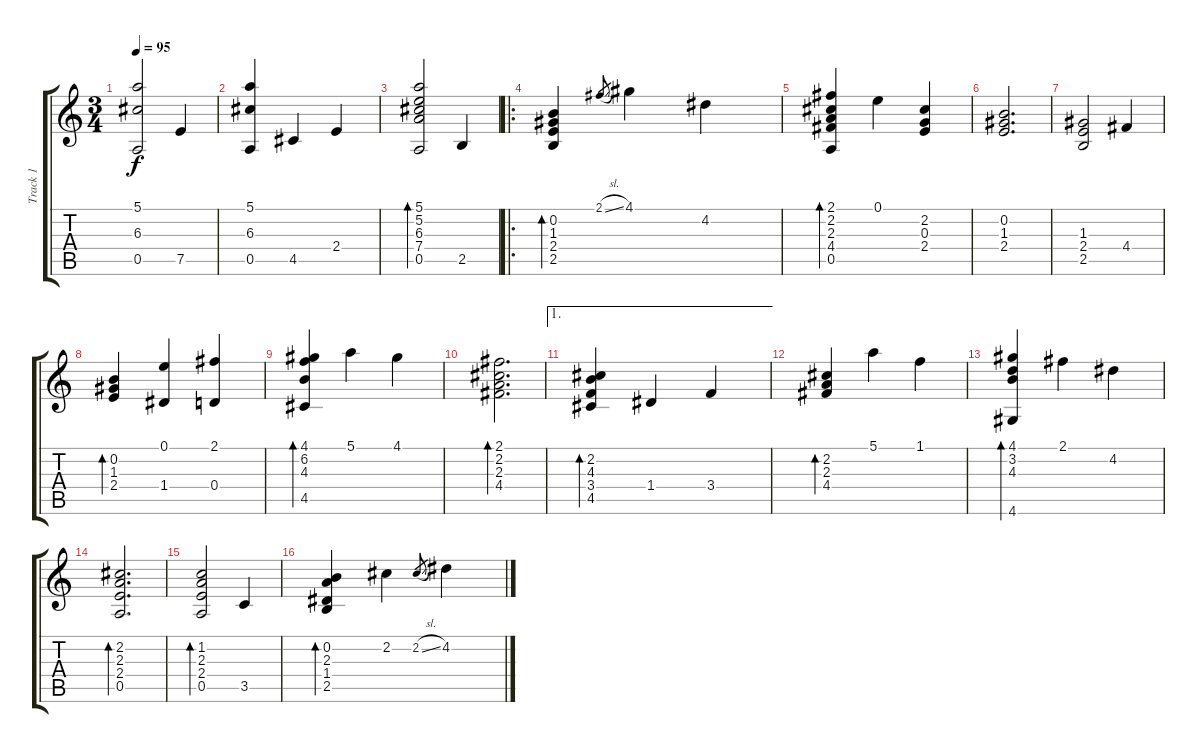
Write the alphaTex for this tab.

\track ("Track 1" "Track 1") {instrument acousticguitarsteel}
\staff {score tabs}
\tuning (E4 B3 G3 D3 A2 E2) {hide}
\ts (3 4)
\tempo 95
\clef g2
\ks c
(5.1 6.3 0.5).2{dy f} 7.5.4 |
(5.1 6.3 0.5).4 4.5.4 2.4.4 |
(5.1 5.2 6.3 7.4 0.5).2{bd 240} 2.5.4 |
\ro
(0.2 1.3 2.4 2.5).4{bd 240} 2.1{sl}.8{gr} 4.1.4 4.2.4 |
(2.1 2.2 2.3 4.4 0.5).4{bd 240} 0.1.4 (2.2 0.3 2.4).4 |
(0.2 1.3 2.4).2{d} |
(1.3 2.4 2.5).2 4.4.4 |
(0.2 1.3 2.4).4{bd 240} (0.1 1.4).4 (2.1 0.4).4 |
(4.1 6.2 4.3 4.5).4{bd 240} 5.1.4 4.1.4 |
(2.1 2.2 2.3 4.4).2{d bd 240} |
\ae 1
(2.2 4.3 3.4 4.5).4{bd 240} 1.4.4 3.4.4 |
(2.2 2.3 4.4).4{bd 240} 5.1.4 1.1.4 |
(4.1 3.2 4.3 4.6).4{bd 240} 2.1.4 4.2.4 |
(2.2 2.3 2.4 0.5).2{d bd 240} |
(1.2 2.3 2.4 0.5).2{bd 240} 3.5.4 |
(0.2 2.3 1.4 2.5).4{bd 240} 2.2.4 2.2{sl}.8{gr} 4.2.4
